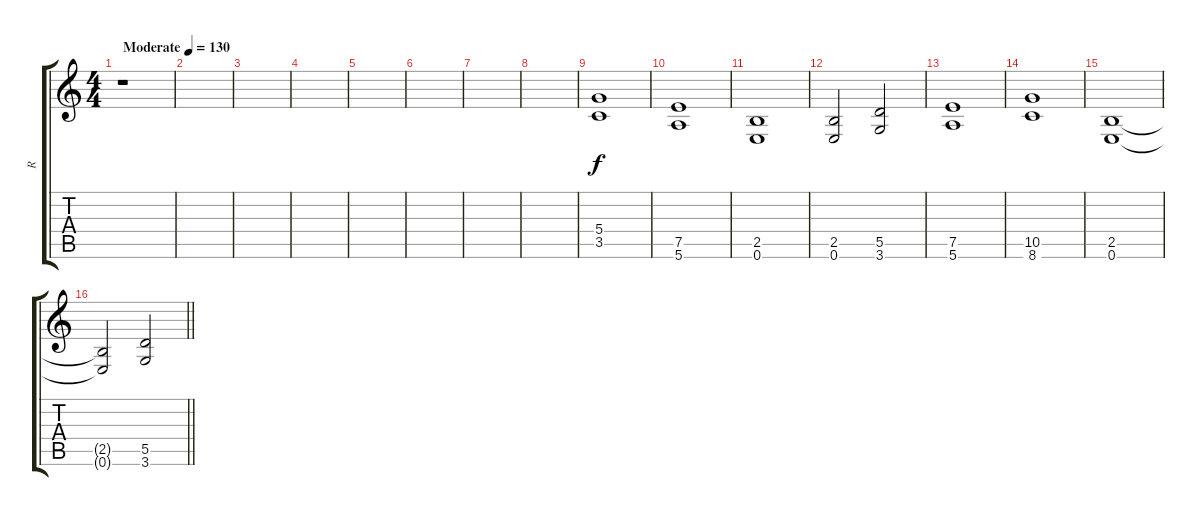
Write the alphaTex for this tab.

\track ("R" "R") {instrument distortionguitar}
\staff {score tabs}
\tuning (E4 B3 G3 D3 A2 E2) {hide}
\ts (4 4)
\tempo (130 "Moderate")
\clef g2
\ks c
r.1{txt "" dy f instrument distortionguitar} |
|
|
|
|
|
|
|
(5.4 3.5).1 |
(7.5 5.6).1 |
(2.5 0.6).1 |
(2.5 0.6).2 (5.5 3.6).2 |
(7.5 5.6).1 |
(10.5 8.6).1 |
(2.5 0.6).1 |
\barLineRight lightlight
(2.5{t} 0.6{t}).2 (5.5 3.6).2
